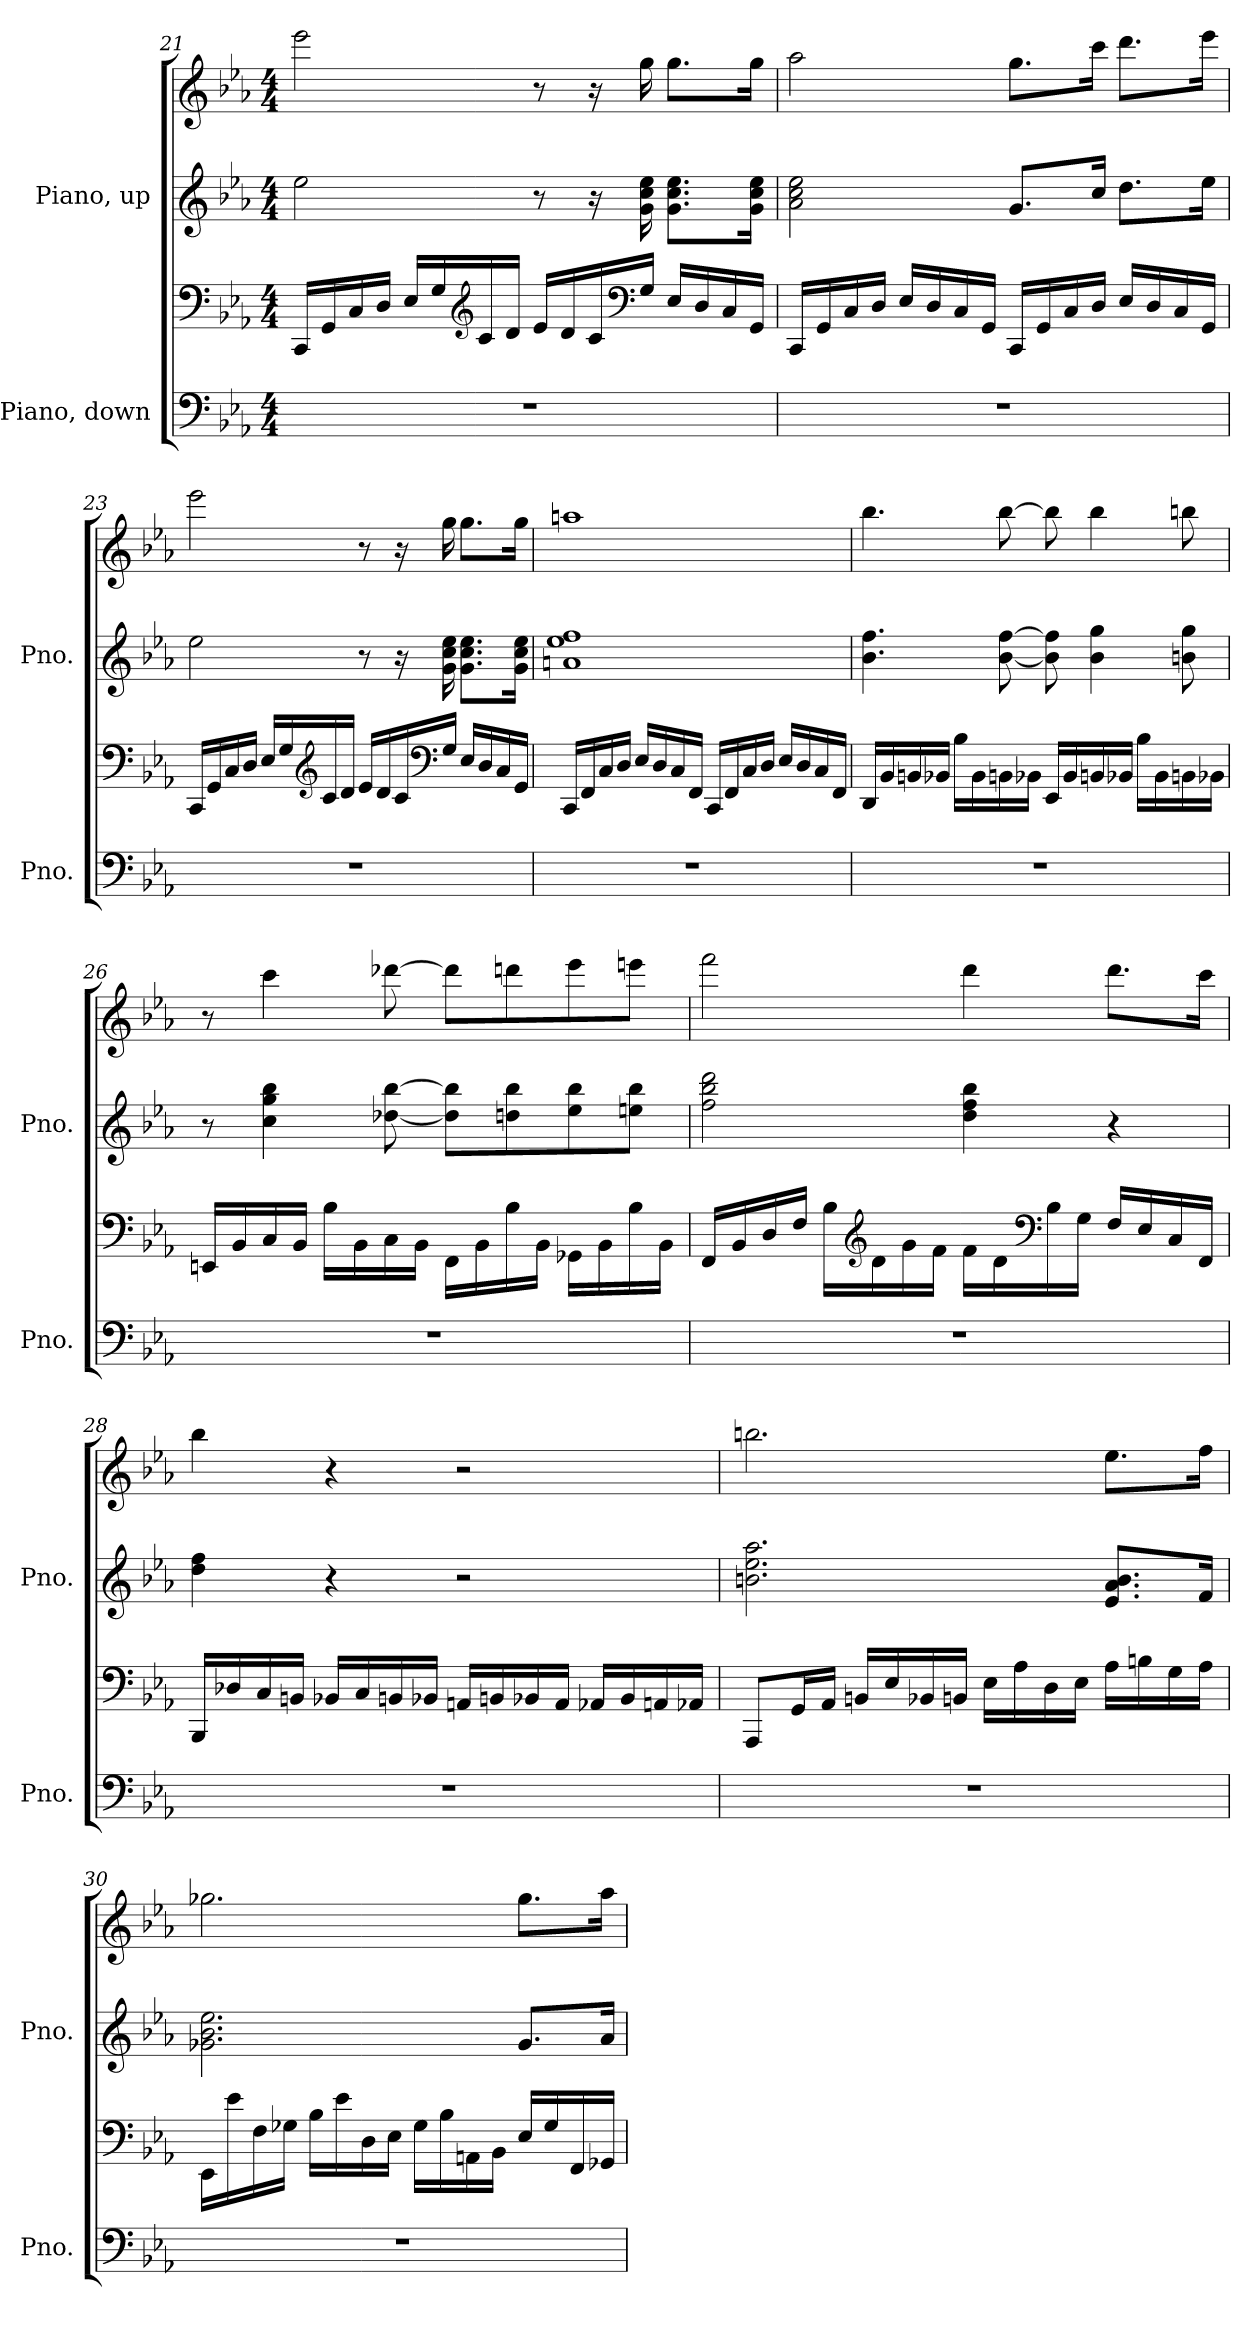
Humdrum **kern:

**kern	**kern	**kern	**kern
*part2	*part2	*part1	*part1
*staff4	*staff3	*staff2	*staff1
*I"Piano, down	*	*I"Piano, up	*
*I'Pno.	*	*I'Pno.	*
*clefF4	*clefF4	*clefG2	*clefG2
*k[b-e-a-]	*k[b-e-a-]	*k[b-e-a-]	*k[b-e-a-]
*M4/4	*M4/4	*M4/4	*M4/4
=21	=21	=21	=21
1r	16CC/LL	2ee-\	2eee-\
.	16GG/	.	.
.	16C/	.	.
.	16D/JJ	.	.
.	16E-/LL	.	.
.	16G/	.	.
*	*clefG2	*	*
.	16c/	.	.
.	16d/JJ	.	.
.	16e-/LL	8r	8r
.	16d/	.	.
.	16c/	16r	16r
*	*clefF4	*	*
.	16G/JJ	16g\ 16cc\ 16ee-\	16gg\
.	16E-/LL	8.g\ 8.cc\ 8.ee-\L	8.gg\L
.	16D/	.	.
.	16C/	.	.
.	16GG/JJ	16g\ 16cc\ 16ee-\Jk	16gg\Jk
!!LO:LB:g=z
=22	=22	=22	=22
1r	16CC/LL	2a-\ 2cc\ 2ee-\	2aa-\
.	16GG/	.	.
.	16C/	.	.
.	16D/JJ	.	.
.	16E-/LL	.	.
.	16D/	.	.
.	16C/	.	.
.	16GG/JJ	.	.
.	16CC/LL	8.g/L	8.gg\L
.	16GG/	.	.
.	16C/	.	.
.	16D/JJ	16cc/Jk	16ccc\Jk
.	16E-/LL	8.dd\L	8.ddd\L
.	16D/	.	.
.	16C/	.	.
.	16GG/JJ	16ee-\Jk	16eee-\Jk
=23	=23	=23	=23
1r	16CC/LL	2ee-\	2eee-\
.	16GG/	.	.
.	16C/	.	.
.	16D/JJ	.	.
.	16E-/LL	.	.
.	16G/	.	.
*	*clefG2	*	*
.	16c/	.	.
.	16d/JJ	.	.
.	16e-/LL	8r	8r
.	16d/	.	.
.	16c/	16r	16r
*	*clefF4	*	*
.	16G/JJ	16g\ 16cc\ 16ee-\	16gg\
.	16E-/LL	8.g\ 8.cc\ 8.ee-\L	8.gg\L
.	16D/	.	.
.	16C/	.	.
.	16GG/JJ	16g\ 16cc\ 16ee-\Jk	16gg\Jk
!!LO:PB:g=z
=24	=24	=24	=24
1r	16CC/LL	1an 1ee- 1ff	1aan
.	16FF/	.	.
.	16C/	.	.
.	16D/JJ	.	.
.	16E-/LL	.	.
.	16D/	.	.
.	16C/	.	.
.	16FF/JJ	.	.
.	16CC/LL	.	.
.	16FF/	.	.
.	16C/	.	.
.	16D/JJ	.	.
.	16E-/LL	.	.
.	16D/	.	.
.	16C/	.	.
.	16FF/JJ	.	.
=25	=25	=25	=25
1r	16DD/LL	4.b-\ 4.ff\	4.bb-\
.	16BB-/	.	.
.	16BBn/	.	.
.	16BB-X/JJ	.	.
.	16B-\LL	.	.
.	16BB-\	.	.
.	16BBn\	[8b-\ [8ff\	[8bb-\
.	16BB-X\JJ	.	.
.	16EE-/LL	8b-\] 8ff\]	8bb-\]
.	16BB-/	.	.
.	16BBn/	4b-\ 4gg\	4bb-\
.	16BB-X/JJ	.	.
.	16B-\LL	.	.
.	16BB-\	.	.
.	16BBn\	8bn\ 8gg\	8bbn\
.	16BB-X\JJ	.	.
!!LO:LB:g=z
=26	=26	=26	=26
1r	16EEn/LL	8r	8r
.	16BB-/	.	.
.	16C/	4cc\ 4gg\ 4bb-\	4ccc\
.	16BB-/JJ	.	.
.	16B-\LL	.	.
.	16BB-\	.	.
.	16C\	[8dd-X\ [8bb-\	[8ddd-X\
.	16BB-\JJ	.	.
.	16FF\LL	8dd-\] 8bb-\]L	8ddd-\L]
.	16BB-\	.	.
.	16B-\	8ddn\ 8bb-\	8dddn\
.	16BB-\JJ	.	.
.	16GG-X\LL	8ee-\ 8bb-\	8eee-\
.	16BB-\	.	.
.	16B-\	8een\ 8bb-\J	8eeen\J
.	16BB-\JJ	.	.
=27	=27	=27	=27
1r	16FF/LL	2ff\ 2bb-\ 2ddd\	2fff\
.	16BB-/	.	.
.	16D/	.	.
.	16F/JJ	.	.
.	16B-\LL	.	.
*	*clefG2	*	*
.	16d\	.	.
.	16g\	.	.
.	16f\JJ	.	.
.	16f\LL	4dd\ 4ff\ 4bb-\	4ddd\
.	16d\	.	.
*	*clefF4	*	*
.	16B-\	.	.
.	16G\JJ	.	.
.	16F/LL	4r	8.ddd\L
.	16E-/	.	.
.	16C/	.	.
.	16FF/JJ	.	16ccc\Jk
!!LO:LB:g=z
=28	=28	=28	=28
1r	16BBB-/LL	4dd\ 4ff\	4bb-\
.	16D-X/	.	.
.	16C/	.	.
.	16BBn/JJ	.	.
.	16BB-X/LL	4r	4r
.	16C/	.	.
.	16BBn/	.	.
.	16BB-X/JJ	.	.
.	16AAn/LL	2r	2r
.	16BBn/	.	.
.	16BB-X/	.	.
.	16AA/JJ	.	.
.	16AA-X/LL	.	.
.	16BB-/	.	.
.	16AAn/	.	.
.	16AA-X/JJ	.	.
=29	=29	=29	=29
1r	8AAA-/L	2.bn\ 2.ee-\ 2.aa-\	2.bbn\
.	16GG/L	.	.
.	16AA-/JJ	.	.
.	16BBn/LL	.	.
.	16E-/	.	.
.	16BB-X/	.	.
.	16BBn/JJ	.	.
.	16E-\LL	.	.
.	16A-\	.	.
.	16D\	.	.
.	16E-\JJ	.	.
.	16A-\LL	8.e-/ 8.a-/ 8.b/L	8.ee-\L
.	16Bn\	.	.
.	16G\	.	.
.	16A-\JJ	16f/Jk	16ff\Jk
!!LO:PB:g=z
=30	=30	=30	=30
1r	16EE-\LL	2.g-X\ 2.b-\ 2.ee-\	2.gg-X\
.	16e-\	.	.
.	16F\	.	.
.	16G-X\JJ	.	.
.	16B-\LL	.	.
.	16e-\	.	.
.	16D\	.	.
.	16E-\JJ	.	.
.	16G-\LL	.	.
.	16B-\	.	.
.	16AAn\	.	.
.	16BB-\JJ	.	.
.	16E-/LL	8.g-/L	8.gg-\L
.	16G-/	.	.
.	16FF/	.	.
.	16GG-X/JJ	16a-/Jk	16aa-\Jk
=	=	=	=
*-	*-	*-	*-
